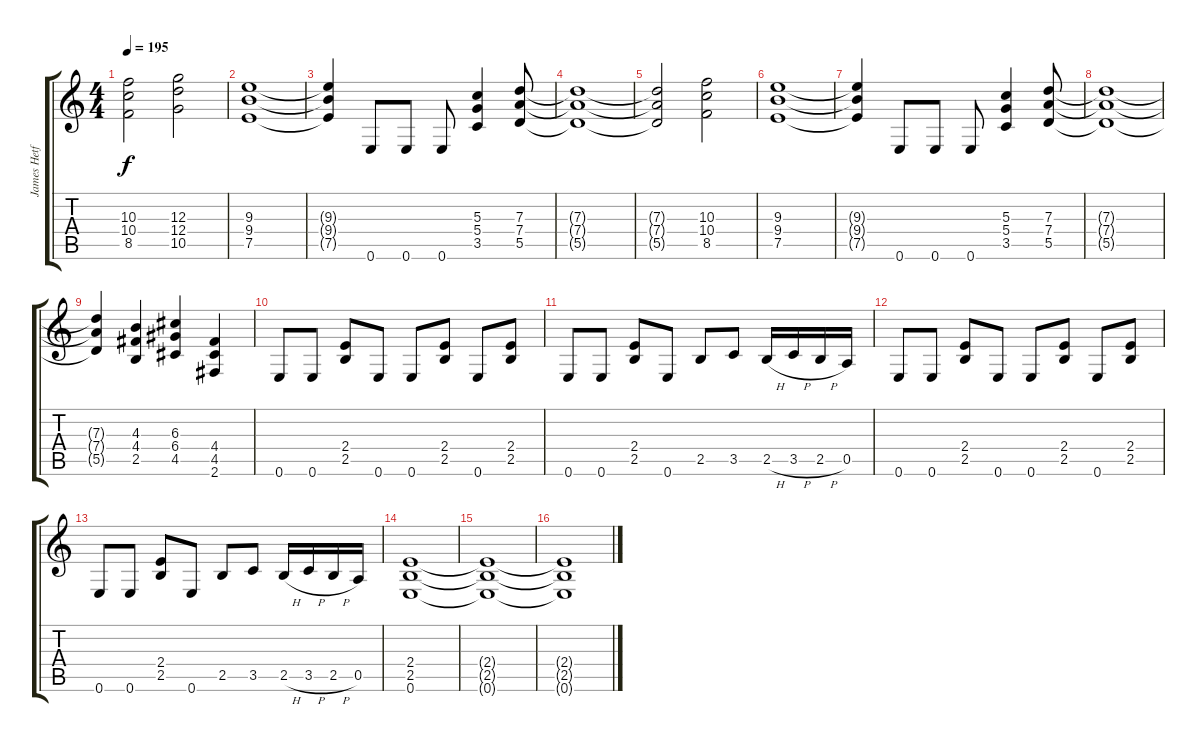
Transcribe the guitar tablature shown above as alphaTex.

\track ("James Hetfield (Guitar)" "James Hetf") {instrument distortionguitar}
\staff {score tabs}
\tuning (E4 B3 G3 D3 A2 E2) {hide}
\ts (4 4)
\tempo 195
\clef g2
\ks c
(10.3 10.4 8.5).2{dy f} (12.3 12.4 10.5).2 |
(9.3 9.4 7.5).1 |
(9.3{t} 9.4{t} 7.5{t}).4 0.6.8 0.6.8 0.6.8 (5.3 5.4 3.5).4 (7.3 7.4 5.5).8 |
(7.3{t} 7.4{t} 5.5{t}).1 |
(7.3{t} 7.4{t} 5.5{t}).2 (10.3 10.4 8.5).2 |
(9.3 9.4 7.5).1 |
(9.3{t} 9.4{t} 7.5{t}).4 0.6.8 0.6.8 0.6.8 (5.3 5.4 3.5).4 (7.3 7.4 5.5).8 |
(7.3{t} 7.4{t} 5.5{t}).1 |
(7.3{t} 7.4{t} 5.5{t}).4 (4.3 4.4 2.5).4 (6.3 6.4 4.5).4 (4.4 4.5 2.6).4 |
0.6.8 0.6.8 (2.4 2.5).8 0.6.8 0.6.8 (2.4 2.5).8 0.6.8 (2.4 2.5).8 |
0.6.8 0.6.8 (2.4 2.5).8 0.6.8 2.5.8 3.5.8 2.5{h}.16 3.5{h}.16 2.5{h}.16 0.5.16 |
0.6.8 0.6.8 (2.4 2.5).8 0.6.8 0.6.8 (2.4 2.5).8 0.6.8 (2.4 2.5).8 |
0.6.8 0.6.8 (2.4 2.5).8 0.6.8 2.5.8 3.5.8 2.5{h}.16 3.5{h}.16 2.5{h}.16 0.5.16 |
(2.4 2.5 0.6).1{volume 12} |
(2.4{t} 2.5{t} 0.6{t}).1 |
(2.4{t} 2.5{t} 0.6{t}).1
